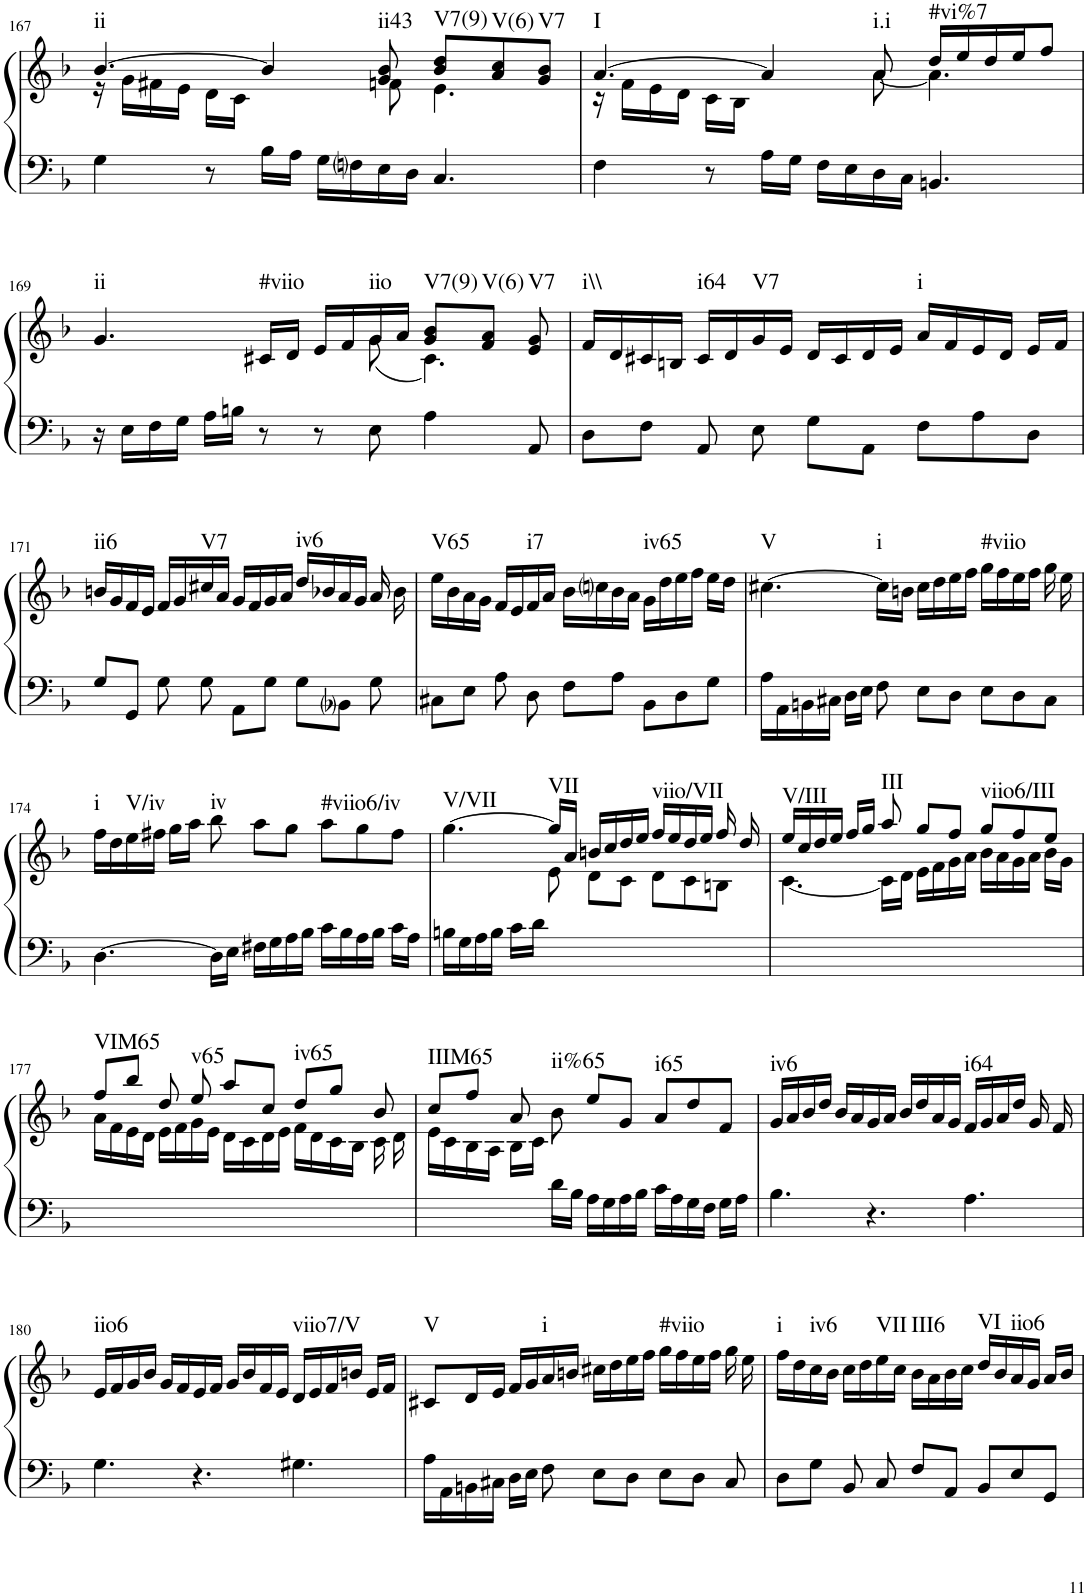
**kern	**kern	**harte
*part1	*part1	*part1
*staff2	*staff1	*
*I"Midi_2	*	*
!!LO:PB:g=z
*clefF4	*clefG2	*
*k[b-]	*k[b-]	*
*F:	*F:	*
*M9/8	*M9/8	*
=167	=167	=167
*	*^	*
!	!	!	!LO:H:kt=ii
4G\	[4.b-/	16r	N
.	.	16g\LL	.
.	.	16f#X\	.
.	.	16e\JJ	.
8r	.	16d\LL	.
.	.	16c\JJ	.
16B-\LL	4b-/]	4ryy	.
16A\JJ	.	.	.
16G\LL	.	.	.
16Fni\	.	.	.
!	!	!	!LO:H:kt=ii43
16E\	8g/ 8b-/	8fn\	N
16D\JJ	.	.	.
!	!	!	!LO:H:kt=V7(9)
4.C/	8b-/ 8dd/L	4.e\	N
!	!	!	!LO:H:kt=V(6)
.	8a/ 8cc/	.	N
!	!	!	!LO:H:kt=V7
.	8g/ 8b-/J	.	N
=168	=168	=168	=168
!	!	!	!LO:H:kt=I
4F\	[4.a/	16r	N
.	.	16f\LL	.
.	.	16e\	.
.	.	16d\JJ	.
8r	.	16c\LL	.
.	.	16B-\JJ	.
16A\LL	4a/]	4ryy	.
16G\JJ	.	.	.
16F\LL	.	.	.
16E\	.	.	.
!	!	!	!LO:H:kt=i.i
16D\	8a/	[8a\	N
16C\JJ	.	.	.
!	!	!	!LO:H:kt=#vi%7
4.BBn/	16dd/LL	4.a\]	N
.	16ee/	.	.
.	16dd/	.	.
.	16ee/J	.	.
.	8ff/J	.	.
!!LO:LB:g=z	!!
=169	=169	=169	=169
!	!	!	!LO:H:kt=ii
16r	4.g/	4.ryy	N
16E\LL	.	.	.
16F\	.	.	.
16G\JJ	.	.	.
16A\LL	.	.	.
16Bn\JJ	.	.	.
!	!	!	!LO:H:kt=#viio
8r	16c#X/LL	4ryy	N
.	16d/JJ	.	.
8r	16e/LL	.	.
.	16f/	.	.
!	!	!	!LO:H:kt=iio
8E\	16g/	(<8g\	N
.	16a/JJ	.	.
!	!	!	!LO:H:kt=V7(9)
4A\	8g/ 8b-/L	4.c#\)	N
!	!	!	!LO:H:kt=V(6)
.	8f/ 8a/J	.	N
!	!	!	!LO:H:kt=V7
8AA/	8e/ 8g/	.	N
=170	=170	=170	=170
!	!	!	!LO:H:kt=i\\
8D\L	16f/LL	1ryy	N
.	16d/	.	.
8F\J	16c#X/	.	.
.	16Bn/JJ	.	.
!	!	!	!LO:H:kt=i64
8AA/	16c#/LL	.	N
.	16d/	.	.
!	!	!	!LO:H:kt=V7
8E\	16g/	.	N
.	16e/JJ	.	.
8G\L	16d/LL	.	.
.	16c#/	.	.
8AA\J	16d/	.	.
.	16e/JJ	.	.
!	!	!	!LO:H:kt=i
8F\L	16a/LL	.	N
.	16f/	.	.
8A\	16e/	.	.
.	16d/JJ	.	.
8D\J	16e/LL	8ryy	.
.	16f/JJ	.	.
*	*v	*v	*
!!LO:LB:g=z
=171	=171	=171
!	!	!LO:H:kt=ii6
8G/L	16bn/LL	N
.	16g/	.
8GG/J	16f/	.
.	16e/JJ	.
8G\	16f/LL	.
.	16g/	.
!	!	!LO:H:kt=V7
8G\	16cc#X/	N
.	16a/JJ	.
8AA\L	16g/LL	.
.	16f/	.
8G\J	16g/	.
.	16a/JJ	.
!	!	!LO:H:kt=iv6
8G\L	16dd/LL	N
.	16b-X/	.
8BB-i\J	16a/	.
.	16g/JJ	.
8G\	16a/	.
.	16b-\	.
=172	=172	=172
!	!	!LO:H:kt=V65
8C#X\L	16ee\LL	N
.	16b-\	.
8E\J	16a\	.
.	16g\JJ	.
8A\	16f/LL	.
.	16e/	.
!	!	!LO:H:kt=i7
8D\	16f/	N
.	16a/JJ	.
8F\L	16b-\LL	.
.	16ccni\	.
8A\J	16b-\	.
.	16a\JJ	.
!	!	!LO:H:kt=iv65
8BB-\L	16g\LL	N
.	16dd\	.
8D\	16ee\	.
.	16ff\JJ	.
8G\J	16ee\LL	.
.	16dd\JJ	.
=173	=173	=173
!	!	!LO:H:kt=V
16A\LL	[4.cc#X\	N
16AA\	.	.
16BBn\	.	.
16C#X\JJ	.	.
16D\LL	.	.
16E\JJ	.	.
!	!	!LO:H:kt=i
8F\	16cc#\LL]	N
.	16bn\JJ	.
8E\L	16cc#\LL	.
.	16dd\	.
8D\J	16ee\	.
.	16ff\JJ	.
!	!	!LO:H:kt=#viio
8E\L	16gg\LL	N
.	16ff\	.
8D\	16ee\	.
.	16ff\JJ	.
8C#\J	16gg\	.
.	16ee\	.
!!LO:LB:g=z
=174	=174	=174
!	!	!LO:H:kt=i
[4.D\	16ff\LL	N
.	16dd\	.
!	!	!LO:H:kt=V/iv
.	16ee\	N
.	16ff#X\JJ	.
.	16gg\LL	.
.	16aa\JJ	.
!	!	!LO:H:kt=iv
16D\LL]	8bb-\	N
16E\JJ	.	.
16F#X\LL	8aa\L	.
16G\	.	.
16A\	8gg\J	.
16B-\JJ	.	.
!	!	!LO:H:kt=#viio6/iv
16c\LL	8aa\L	N
16B-\	.	.
16A\	8gg\	.
16B-\JJ	.	.
16c\LL	8ff#\J	.
16A\JJ	.	.
=175	=175	=175
*	*^	*
!	!	!	!LO:H:kt=V/VII
16Bn\LL	[4.gg\	4.ryy	N
16G\	.	.	.
16A\	.	.	.
16B\JJ	.	.	.
16c\LL	.	.	.
16d\JJ	.	.	.
!	!	!	!LO:H:kt=VII
2.ryy	16gg/LL]	8e\	N
.	16a/JJ	.	.
.	16bn/LL	8d\L	.
.	16cc/	.	.
.	16dd/	8c\J	.
.	16ee/JJ	.	.
!	!	!	!LO:H:kt=viio/VII
.	16ff/LL	8d\L	N
.	16ee/	.	.
.	16dd/	8c\	.
.	16ee/JJ	.	.
.	16ff/	8Bn\J	.
.	16dd/	.	.
=176	=176	=176	=176
!	!	!	!LO:H:kt=V/III
1ryy	16ee/LL	[4.c\	N
.	16cc/	.	.
.	16dd/	.	.
.	16ee/JJ	.	.
.	16ff/LL	.	.
.	16gg/JJ	.	.
!	!	!	!LO:H:kt=III
.	8aa/	16c\LL]	N
.	.	16d\JJ	.
.	8gg/L	16e\LL	.
.	.	16f\	.
.	8ff/J	16g\	.
.	.	16a\JJ	.
!	!	!	!LO:H:kt=viio6/III
.	8gg/L	16b-\LL	N
.	.	16a\	.
.	8ff/	16g\	.
.	.	16a\JJ	.
8ryy	8ee/J	16b-\LL	.
.	.	16g\JJ	.
!!LO:LB:g=z	!!
=177	=177	=177	=177
!	!	!	!LO:H:kt=VIM65
1ryy	8ff/L	16a\LL	N
.	.	16f\	.
.	8bb-/J	16e\	.
.	.	16d\JJ	.
.	8dd/	16e\LL	.
.	.	16f\	.
!	!	!	!LO:H:kt=v65
.	8ee/	16g\	N
.	.	16e\JJ	.
.	8aa/L	16d\LL	.
.	.	16c\	.
.	8cc/J	16d\	.
.	.	16e\JJ	.
!	!	!	!LO:H:kt=iv65
.	8dd/L	16f\LL	N
.	.	16d\	.
.	8gg/J	16c\	.
.	.	16B-\JJ	.
8ryy	8b-/	16c\	.
.	.	16d\	.
=178	=178	=178	=178
!	!	!	!LO:H:kt=IIIM65
4.ryy	8cc/L	16e\LL	N
.	.	16c\	.
.	8ff/J	16B-\	.
.	.	16A\JJ	.
.	8a/	16B-\LL	.
.	.	16c\JJ	.
!	!	!	!LO:H:kt=ii%65
16d\LL	8b-\	4.ryy	N
16B-\JJ	.	.	.
16A\LL	8ee/L	.	.
16G\	.	.	.
16A\	8g/J	.	.
16B-\JJ	.	.	.
!	!	!	!LO:H:kt=i65
16c\LL	8a/L	4.ryy	N
16A\	.	.	.
16G\	8dd/	.	.
16F\JJ	.	.	.
16G\LL	8f/J	.	.
16A\JJ	.	.	.
*	*v	*v	*
=179	=179	=179
!	!	!LO:H:kt=iv6
4.B-\	16g/LL	N
.	16a/	.
.	16b-/	.
.	16dd/JJ	.
.	16b-/LL	.
.	16a/	.
4.r	16g/	.
.	16a/JJ	.
.	16b-/LL	.
.	16dd/	.
.	16a/	.
.	16g/JJ	.
!	!	!LO:H:kt=i64
4.A\	16f/LL	N
.	16g/	.
.	16a/	.
.	16dd/JJ	.
.	16g/	.
.	16f/	.
!!LO:LB:g=z
=180	=180	=180
!	!	!LO:H:kt=iio6
4.G\	16e/LL	N
.	16f/	.
.	16g/	.
.	16b-/JJ	.
.	16g/LL	.
.	16f/	.
4.r	16e/	.
.	16f/JJ	.
.	16g/LL	.
.	16b-/	.
.	16f/	.
.	16e/JJ	.
!	!	!LO:H:kt=viio7/V
4.G#X\	16d/LL	N
.	16e/	.
.	16f/	.
.	16bn/JJ	.
.	16e/LL	.
.	16f/JJ	.
=181	=181	=181
!	!	!LO:H:kt=V
16A\LL	8c#X/L	N
16AA\	.	.
16BBn\	16d/L	.
16C#X\JJ	16e/JJ	.
16D\LL	16f/LL	.
16E\JJ	16g/	.
!	!	!LO:H:kt=i
8F\	16a/	N
.	16bn/JJ	.
8E\L	16cc#X\LL	.
.	16dd\	.
8D\J	16ee\	.
.	16ff\JJ	.
!	!	!LO:H:kt=#viio
8E\L	16gg\LL	N
.	16ff\	.
8D\J	16ee\	.
.	16ff\JJ	.
8C#/	16gg\	.
.	16ee\	.
=182	=182	=182
!	!	!LO:H:kt=i
8D\L	16ff\LL	N
.	16dd\	.
!	!	!LO:H:kt=iv6
8G\J	16cc\	N
.	16b-\JJ	.
8BB-/	16cc\LL	.
.	16dd\	.
!	!	!LO:H:kt=VII
8C/	16ee\	N
.	16cc\JJ	.
!	!	!LO:H:kt=III6
8F/L	16b-\LL	N
.	16a\	.
8AA/J	16b-\	.
.	16cc\JJ	.
!	!	!LO:H:kt=VI
8BB-/L	16dd/LL	N
.	16b-/	.
!	!	!LO:H:kt=iio6
8E/	16a/	N
.	16g/JJ	.
8GG/J	16a/LL	.
.	16b-/JJ	.
=	=	=
*-	*-	*-
